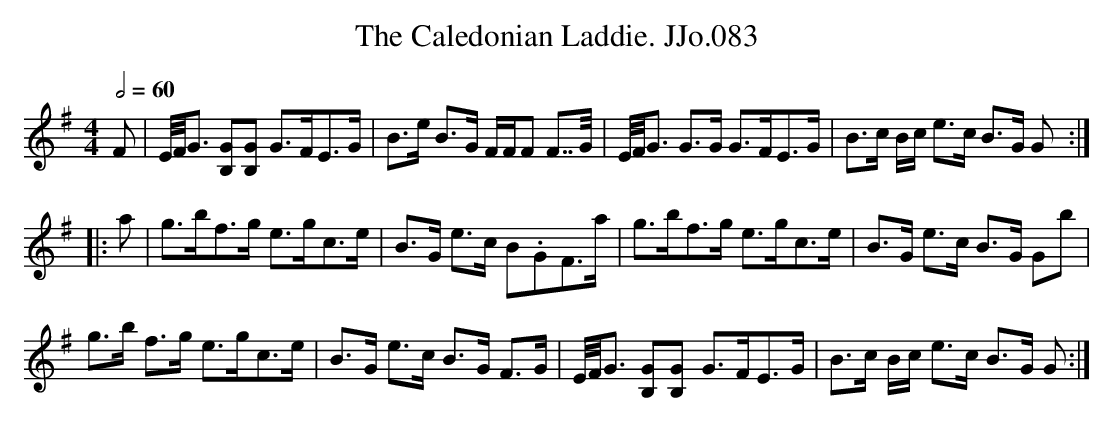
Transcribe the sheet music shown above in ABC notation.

X:1
T:Caledonian Laddie. JJo.083, The
M:4/4
L:1/8
Q:1/2=60
K:Em
F|E/4F/4G3/ [GB,][GB,] G>FE>G|B>e B>G F/F/F F>>G|\
E/4F/4G3/ G>G G>FE>G|B>c B/c/ e>c B>G G:|
|:a|g>bf>g e>gc>e|B>G e>c B.GF>a|g>bf>g e>gc>e|B>G e>c B>G Gb|
g>b f>g e>gc>e|B>G e>c B>G F>G|E/4F/4G3/ [GB,][GB,] G>FE>G|B>c B/c/ e>c B>G G:|
